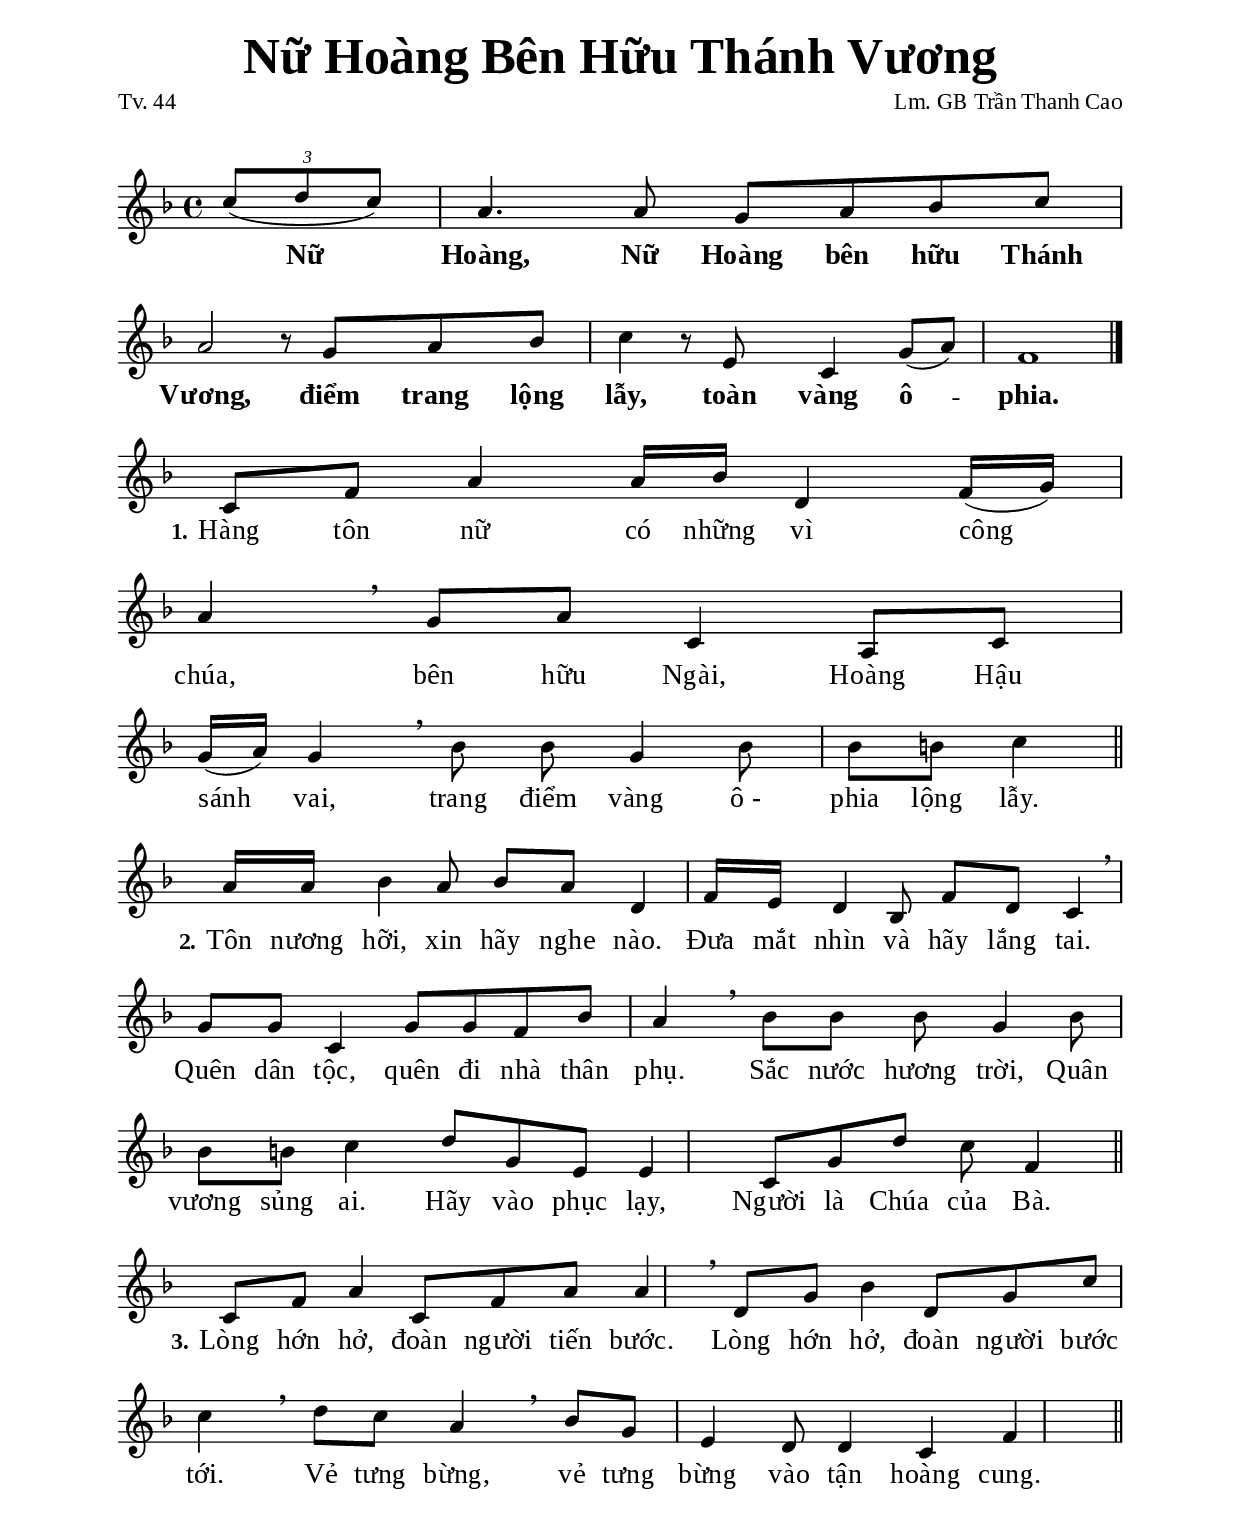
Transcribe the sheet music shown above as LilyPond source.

% Cài đặt chung
\version "2.22.1"
\include "english.ly"

\header {
  title = \markup { \fontsize #3 "Nữ Hoàng Bên Hữu Thánh Vương" }
  poet = "Tv. 44"
  composer = "Lm. GB Trần Thanh Cao"
  arranger = " "
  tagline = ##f
}

% Nhạc điệp khúc
nhacDiepKhuc = \relative c'' {
  \partial 4
  
  \stemUp \tupletUp \tuplet 3/2 { c8 (d c) } |
  \stemNeutral
  a4. a8 g a bf c |
  a2 r8 g a bf |
  c4 r8 e, c4 g'8 (a) |
  f1 \bar "|."
}

% Nhạc phiên khúc
nhacPhienKhucMot = \relative c' {
  c8 f a4 a16 bf d,4 f16 (g) a4 \breathe
  g8 a c,4 a8 c g'16 (a) g4 \breathe
  bf8 bf g4 bf8 bf b! c4 \bar "||"
}

nhacPhienKhucHai = \relative c'' {
  a16 a bf4 a8 bf a d,4 f16 e d4 bf8 f' d c4 \breathe
  g'8 g c,4 g'8 g f bf a4 \breathe
  bf8 bf bf g4
  bf8 bf b! c4 d8 g, e e4 c8 g' d' c f,4 \bar "||"
}

nhacPhienKhucBa = \relative c' {
  8 f a4 c,8 f a a4 \breathe
  d,8 g bf4 d,8 g c c4 \breathe
  d8 c a4 \breathe
  bf8 g e4 d8 d4 c f \bar "||"
}

% Lời điệp khúc
loiDiepKhuc = \lyricmode {
  "         Nữ" Hoàng, Nữ Hoàng bên hữu Thánh Vương,
  điểm trang lộng lẫy, toàn vàng ô -- phia.
}

% Lời phiên khúc
loiPhienKhucMot = \lyricmode {
  \set stanza = #"1."
  Hàng tôn nữ có những vì công chúa,
  bên hữu Ngài, Hoàng Hậu sánh vai,
  trang điểm vàng "ô -" phia lộng lẫy.
}

loiPhienKhucHai = \lyricmode {
  \set stanza = #"2."
  Tôn nương hỡi, xin hãy nghe nào.
  Đưa mắt nhìn và hãy lắng tai.
  Quên dân tộc, quên đi nhà thân phụ.
  Sắc nước hương trời, Quân vương sủng ai.
  Hãy vào phục lạy, Người là Chúa của Bà.
}

loiPhienKhucBa = \lyricmode {
  \set stanza = #"3."
  Lòng hớn hở, đoàn người tiến bước.
  Lòng hớn hở, đoàn người bước tới.
  Vẻ tưng bừng, vẻ tưng bừng vào tận hoàng cung.
}


% Dàn trang
\paper {
  #(set-paper-size "a4")
  top-margin = 15\mm
  bottom-margin = 10\mm
  left-margin = 20\mm
  right-margin = 20\mm
  indent = #0
  #(define fonts
    (make-pango-font-tree
      "Liberation Serif"
      "Liberation Serif"
      "Liberation Serif"
      (/ 20 20)))
  page-count = #1
  system-system-spacing = #'((basic-distance . 13))
  score-system-spacing = #'((basic-distance . 13))
}

\score {
  \new ChoirStaff <<
    \new Staff = diepKhuc \with {
        \consists "Merge_rests_engraver"
        %\magnifyStaff #(magstep +1)
      }
      <<
      \new Voice = beSop {
        \key f \major \time 4/4 \nhacDiepKhuc
      }
    >>
    \new Lyrics \lyricsto beSop \loiDiepKhuc
  >>
  \layout {
    \override Lyrics.LyricText.font-series = #'bold
    \override Lyrics.LyricText.font-size = #+2
    \override Lyrics.LyricSpace.minimum-distance = #4.0
    \override Score.BarNumber.break-visibility = ##(#f #f #f)
    \override Score.SpacingSpanner.uniform-stretching = ##t
  }
}

\score {
  \new ChoirStaff <<
    \new Staff = phienKhuc \with {
        %\magnifyStaff #(magstep +1)
      }
      <<
      \new Voice = beSop {
        \key f \major \time 4/4 \nhacPhienKhucMot
      }
    >>
    \new Lyrics \lyricsto beSop \loiPhienKhucMot
  >>
  \layout {
    \override Staff.TimeSignature.transparent = ##t
    \override Lyrics.LyricText.font-size = #+2
    \override Lyrics.LyricSpace.minimum-distance = #3.0
    \override Score.BarNumber.break-visibility = ##(#f #f #f)
    \override Score.SpacingSpanner.uniform-stretching = ##t
    \set Score.barAlways = ##t
    \set Score.defaultBarType = ""
  } 
}

\score {
  \new ChoirStaff <<
    \new Staff = phienKhuc \with {
        %\magnifyStaff #(magstep +1)
      }
      <<
      \new Voice = beSop {
        \key f \major \time 4/4 \nhacPhienKhucHai
      }
    >>
    \new Lyrics \lyricsto beSop \loiPhienKhucHai
  >>
  \layout {
    \override Staff.TimeSignature.transparent = ##t
    \override Lyrics.LyricText.font-size = #+2
    \override Lyrics.LyricSpace.minimum-distance = #1.7
    \override Score.BarNumber.break-visibility = ##(#f #f #f)
    \override Score.SpacingSpanner.uniform-stretching = ##t
    \set Score.barAlways = ##t
    \set Score.defaultBarType = ""
  } 
}

\score {
  \new ChoirStaff <<
    \new Staff = phienKhuc \with {
        %\magnifyStaff #(magstep +1)
      }
      <<
      \new Voice = beSop {
        \key f \major \time 4/4 \nhacPhienKhucBa
      }
    >>
    \new Lyrics \lyricsto beSop \loiPhienKhucBa
  >>
  \layout {
    \override Staff.TimeSignature.transparent = ##t
    \override Lyrics.LyricText.font-size = #+2
    \override Lyrics.LyricSpace.minimum-distance = #1.6
    \override Score.BarNumber.break-visibility = ##(#f #f #f)
    \override Score.SpacingSpanner.uniform-stretching = ##t
    \set Score.barAlways = ##t
    \set Score.defaultBarType = ""
  } 
}
